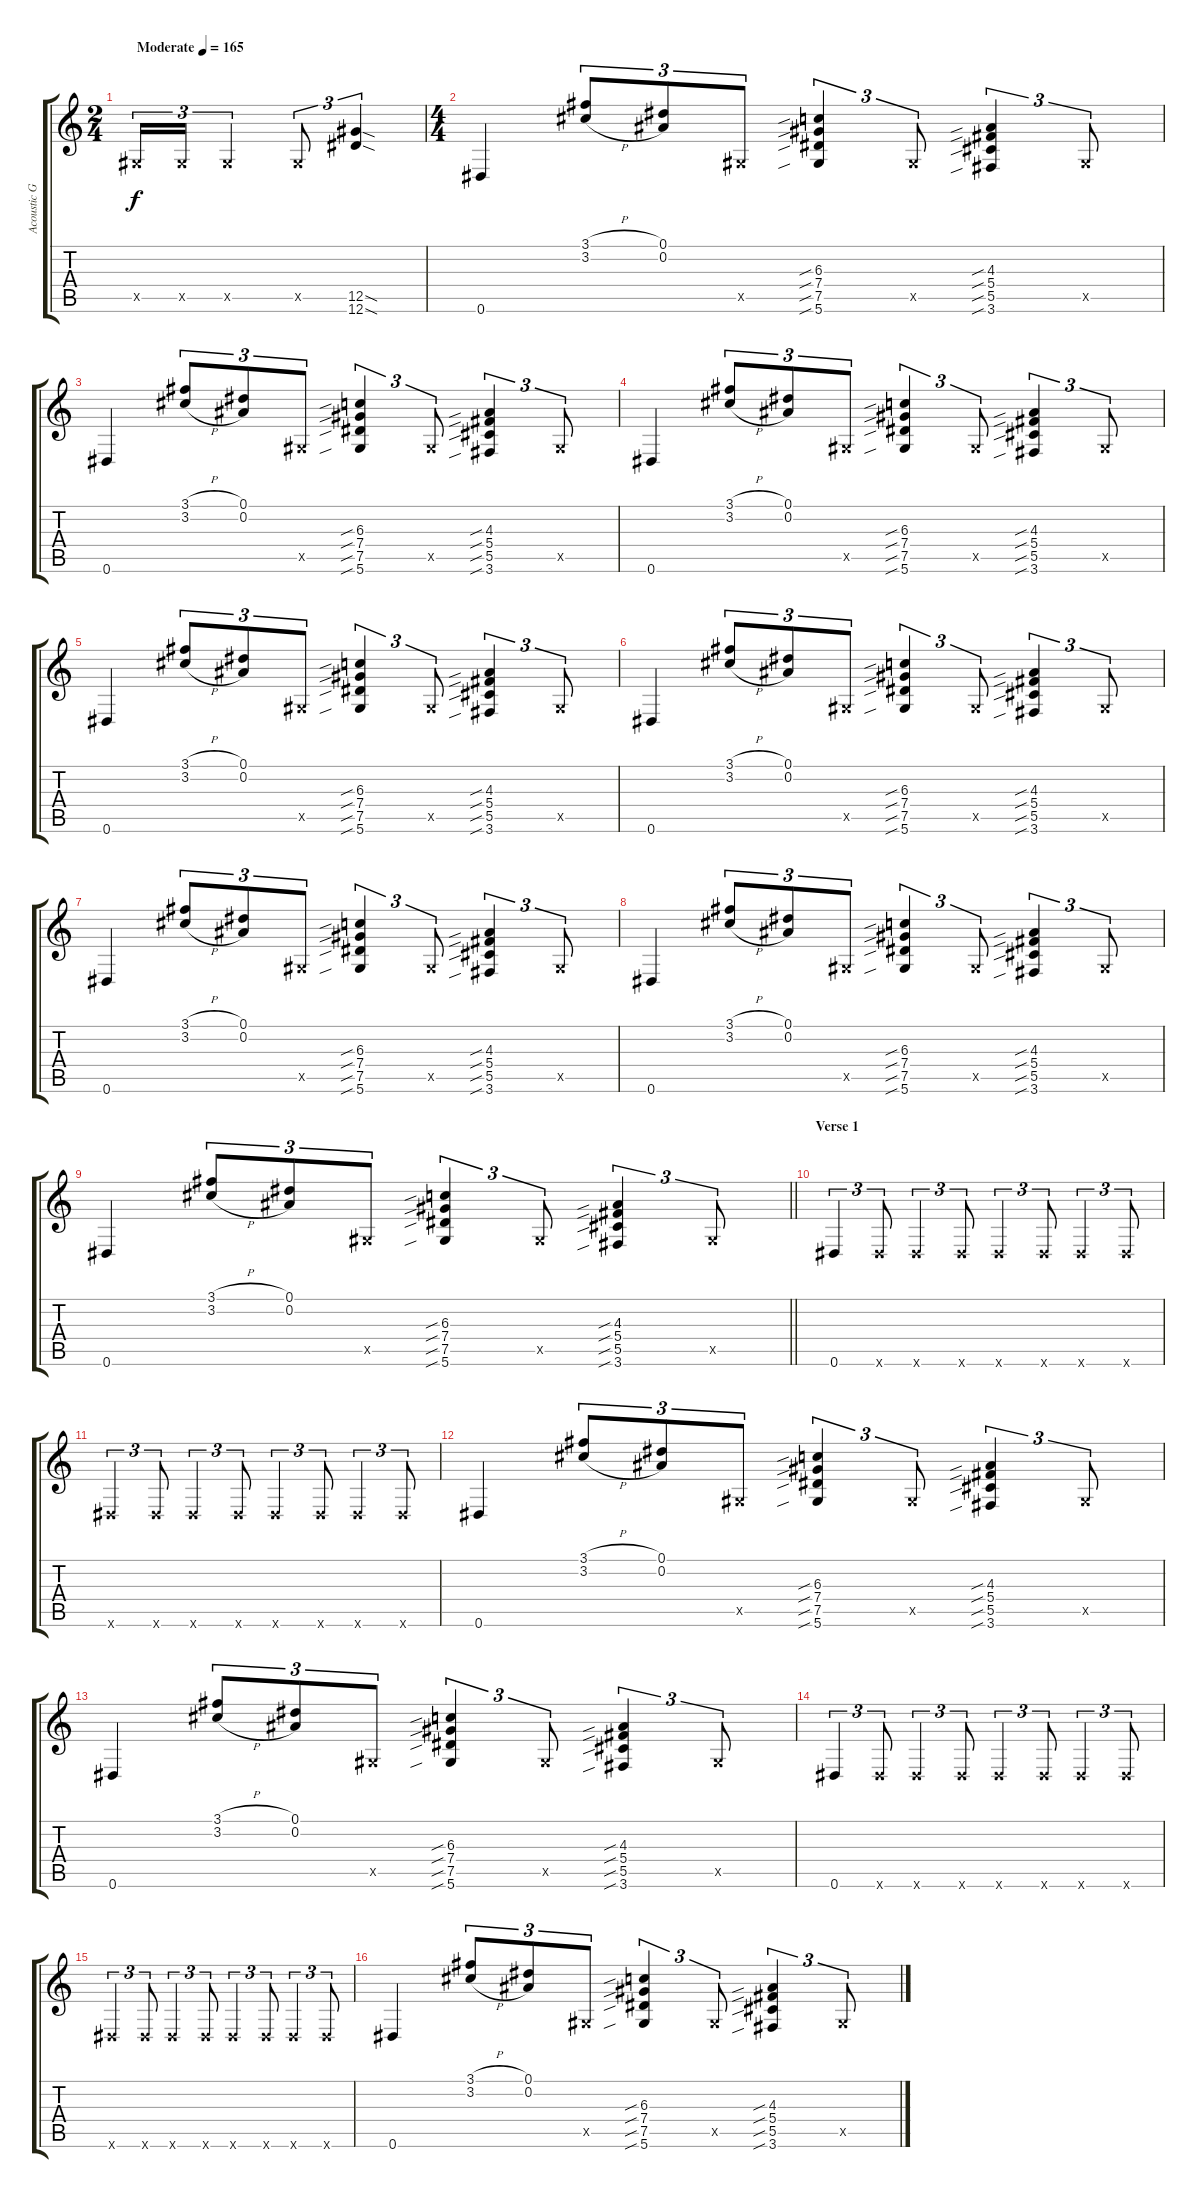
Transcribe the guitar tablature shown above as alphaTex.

\track ("Acoustic Guitar 2" "Acoustic G") {instrument acousticguitarsteel}
\staff {score tabs}
\tuning (Eb4 Bb3 Gb3 Db3 Ab2 Eb2) {hide}
\ts (2 4)
\tempo (165 "Moderate")
\clef g2
\ks c
0.5{x}.16{tu (3 2) dy f instrument acousticguitarsteel} 0.5{x}.16{tu (3 2)} 0.5{x}.4{tu (3 2)} 0.5{x}.8{tu (3 2)} (12.5{sod} 12.6{sod}).4{tu (3 2)} |
\ts (4 4)
0.6.4 (3.1{h} 3.2{h}).8{tu (3 2)} (0.1 0.2).8{tu (3 2)} 0.5{x}.8{tu (3 2)} (6.3{sib} 7.4{sib} 7.5{sib} 5.6{sib}).4{tu (3 2)} 0.5{x}.8{tu (3 2)} (4.3{sib} 5.4{sib} 5.5{sib} 3.6{sib}).4{tu (3 2)} 0.5{x}.8{tu (3 2)} |
0.6.4 (3.1{h} 3.2{h}).8{tu (3 2)} (0.1 0.2).8{tu (3 2)} 0.5{x}.8{tu (3 2)} (6.3{sib} 7.4{sib} 7.5{sib} 5.6{sib}).4{tu (3 2)} 0.5{x}.8{tu (3 2)} (4.3{sib} 5.4{sib} 5.5{sib} 3.6{sib}).4{tu (3 2)} 0.5{x}.8{tu (3 2)} |
0.6.4 (3.1{h} 3.2{h}).8{tu (3 2)} (0.1 0.2).8{tu (3 2)} 0.5{x}.8{tu (3 2)} (6.3{sib} 7.4{sib} 7.5{sib} 5.6{sib}).4{tu (3 2)} 0.5{x}.8{tu (3 2)} (4.3{sib} 5.4{sib} 5.5{sib} 3.6{sib}).4{tu (3 2)} 0.5{x}.8{tu (3 2)} |
0.6.4 (3.1{h} 3.2{h}).8{tu (3 2)} (0.1 0.2).8{tu (3 2)} 0.5{x}.8{tu (3 2)} (6.3{sib} 7.4{sib} 7.5{sib} 5.6{sib}).4{tu (3 2)} 0.5{x}.8{tu (3 2)} (4.3{sib} 5.4{sib} 5.5{sib} 3.6{sib}).4{tu (3 2)} 0.5{x}.8{tu (3 2)} |
0.6.4 (3.1{h} 3.2{h}).8{tu (3 2)} (0.1 0.2).8{tu (3 2)} 0.5{x}.8{tu (3 2)} (6.3{sib} 7.4{sib} 7.5{sib} 5.6{sib}).4{tu (3 2)} 0.5{x}.8{tu (3 2)} (4.3{sib} 5.4{sib} 5.5{sib} 3.6{sib}).4{tu (3 2)} 0.5{x}.8{tu (3 2)} |
0.6.4 (3.1{h} 3.2{h}).8{tu (3 2)} (0.1 0.2).8{tu (3 2)} 0.5{x}.8{tu (3 2)} (6.3{sib} 7.4{sib} 7.5{sib} 5.6{sib}).4{tu (3 2)} 0.5{x}.8{tu (3 2)} (4.3{sib} 5.4{sib} 5.5{sib} 3.6{sib}).4{tu (3 2)} 0.5{x}.8{tu (3 2)} |
0.6.4 (3.1{h} 3.2{h}).8{tu (3 2)} (0.1 0.2).8{tu (3 2)} 0.5{x}.8{tu (3 2)} (6.3{sib} 7.4{sib} 7.5{sib} 5.6{sib}).4{tu (3 2)} 0.5{x}.8{tu (3 2)} (4.3{sib} 5.4{sib} 5.5{sib} 3.6{sib}).4{tu (3 2)} 0.5{x}.8{tu (3 2)} |
\barLineRight lightlight
0.6.4 (3.1{h} 3.2{h}).8{tu (3 2)} (0.1 0.2).8{tu (3 2)} 0.5{x}.8{tu (3 2)} (6.3{sib} 7.4{sib} 7.5{sib} 5.6{sib}).4{tu (3 2)} 0.5{x}.8{tu (3 2)} (4.3{sib} 5.4{sib} 5.5{sib} 3.6{sib}).4{tu (3 2)} 0.5{x}.8{tu (3 2)} |
\section ("" "Verse 1")
0.6.4{tu (3 2)} 0.6{x}.8{tu (3 2)} 0.6{x}.4{tu (3 2)} 0.6{x}.8{tu (3 2)} 0.6{x}.4{tu (3 2)} 0.6{x}.8{tu (3 2)} 0.6{x}.4{tu (3 2)} 0.6{x}.8{tu (3 2)} |
0.6{x}.4{tu (3 2)} 0.6{x}.8{tu (3 2)} 0.6{x}.4{tu (3 2)} 0.6{x}.8{tu (3 2)} 0.6{x}.4{tu (3 2)} 0.6{x}.8{tu (3 2)} 0.6{x}.4{tu (3 2)} 0.6{x}.8{tu (3 2)} |
0.6.4 (3.1{h} 3.2{h}).8{tu (3 2)} (0.1 0.2).8{tu (3 2)} 0.5{x}.8{tu (3 2)} (6.3{sib} 7.4{sib} 7.5{sib} 5.6{sib}).4{tu (3 2)} 0.5{x}.8{tu (3 2)} (4.3{sib} 5.4{sib} 5.5{sib} 3.6{sib}).4{tu (3 2)} 0.5{x}.8{tu (3 2)} |
0.6.4 (3.1{h} 3.2{h}).8{tu (3 2)} (0.1 0.2).8{tu (3 2)} 0.5{x}.8{tu (3 2)} (6.3{sib} 7.4{sib} 7.5{sib} 5.6{sib}).4{tu (3 2)} 0.5{x}.8{tu (3 2)} (4.3{sib} 5.4{sib} 5.5{sib} 3.6{sib}).4{tu (3 2)} 0.5{x}.8{tu (3 2)} |
0.6.4{tu (3 2)} 0.6{x}.8{tu (3 2)} 0.6{x}.4{tu (3 2)} 0.6{x}.8{tu (3 2)} 0.6{x}.4{tu (3 2)} 0.6{x}.8{tu (3 2)} 0.6{x}.4{tu (3 2)} 0.6{x}.8{tu (3 2)} |
0.6{x}.4{tu (3 2)} 0.6{x}.8{tu (3 2)} 0.6{x}.4{tu (3 2)} 0.6{x}.8{tu (3 2)} 0.6{x}.4{tu (3 2)} 0.6{x}.8{tu (3 2)} 0.6{x}.4{tu (3 2)} 0.6{x}.8{tu (3 2)} |
0.6.4 (3.1{h} 3.2{h}).8{tu (3 2)} (0.1 0.2).8{tu (3 2)} 0.5{x}.8{tu (3 2)} (6.3{sib} 7.4{sib} 7.5{sib} 5.6{sib}).4{tu (3 2)} 0.5{x}.8{tu (3 2)} (4.3{sib} 5.4{sib} 5.5{sib} 3.6{sib}).4{tu (3 2)} 0.5{x}.8{tu (3 2)}
